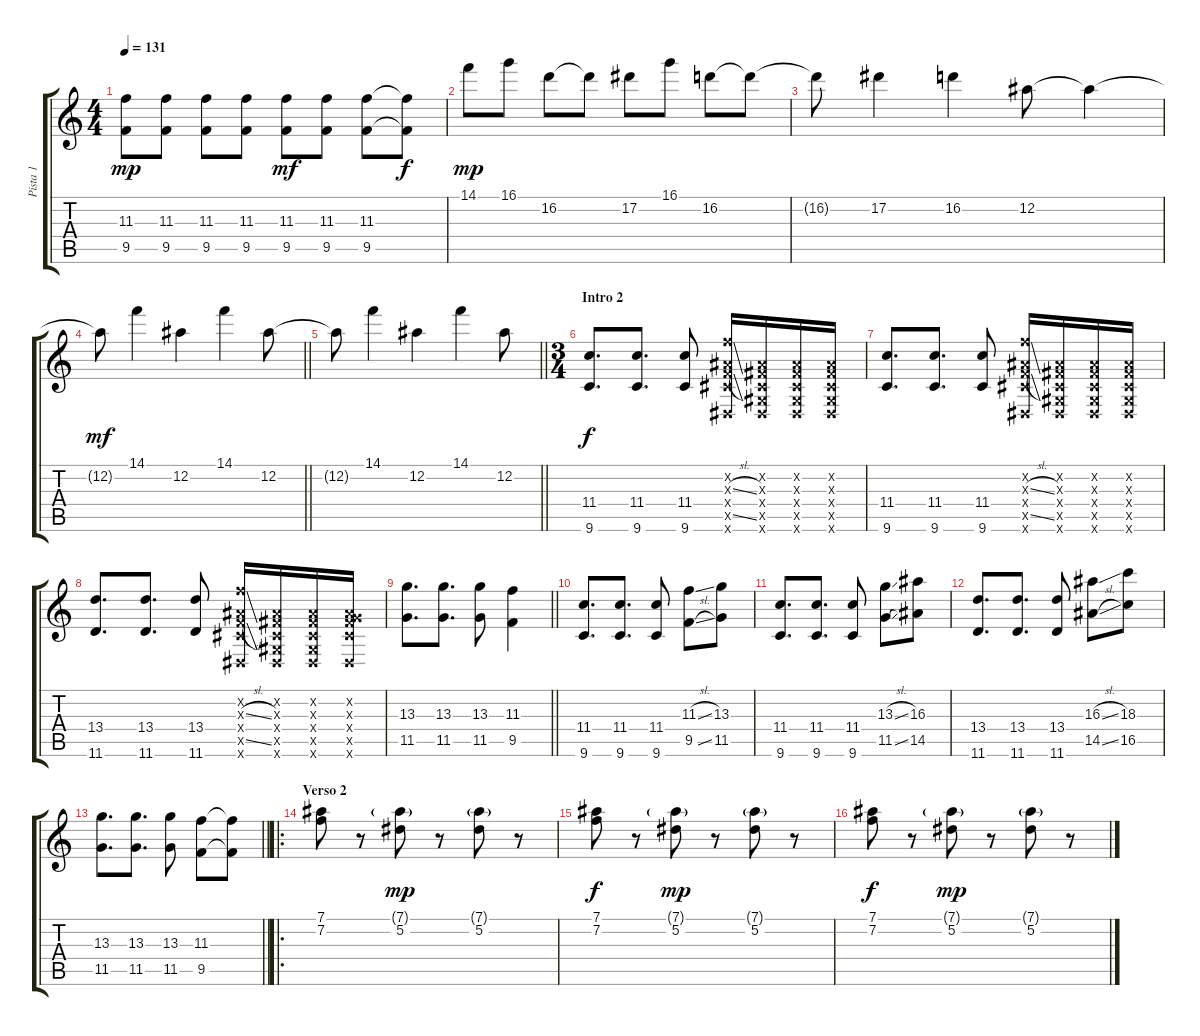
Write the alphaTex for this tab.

\track ("Pista 1" "Pista 1") {instrument distortionguitar}
\staff {score tabs}
\tuning (Eb4 Bb3 Gb3 Db3 Ab2 Eb2) {hide}
\ts (4 4)
\tempo 131
\clef g2
\ks c
(11.3 9.5).8{dy mp} (11.3 9.5).8 (11.3 9.5).8 (11.3 9.5).8 (11.3 9.5).8{dy mf} (11.3 9.5).8 (11.3 9.5).8 (11.3{t} 9.5{t}).8{dy f} |
14.1.8{dy mp} 16.1.8 16.2.8 16.2{t}.8 17.2.8 16.1.8 16.2.8 16.2{t}.8 |
16.2{t}.8 17.2.4 16.2.4 12.2.8 12.2{t}.4 |
\barLineRight lightlight
12.2{t}.8{dy mf} 14.1.4 12.2.4 14.1.4 12.2.8 |
\barLineRight lightlight
12.2{t}.8 14.1.4 12.2.4 14.1.4 12.2.8 |
\ts (3 4)
\section ("" "Intro 2")
(11.4 9.6).8{d dy f} (11.4 9.6).8{d} (11.4 9.6).8 (0.2{x} 11.3{sl x} 0.4{x} 9.5{sl x} 0.6{x}).16 (0.2{x} 0.3{x} 0.4{x} 0.5{x} 0.6{x}).16 (0.2{x} 0.3{x} 0.4{x} 0.5{x} 0.6{x}).16 (0.2{x} 0.3{x} 0.4{x} 0.5{x} 0.6{x}).16 |
(11.4 9.6).8{d} (11.4 9.6).8{d} (11.4 9.6).8 (0.2{x} 11.3{sl x} 0.4{x} 9.5{sl x} 0.6{x}).16 (0.2{x} 0.3{x} 0.4{x} 0.5{x} 0.6{x}).16 (0.2{x} 0.3{x} 0.4{x} 0.5{x} 0.6{x}).16 (0.2{x} 0.3{x} 0.4{x} 0.5{x} 0.6{x}).16 |
(13.4 11.6).8{d} (13.4 11.6).8{d} (13.4 11.6).8 (0.2{x} 11.3{sl x} 0.4{x} 9.5{sl x} 0.6{x}).16 (0.2{x} 0.3{x} 0.4{x} 0.5{x} 0.6{x}).16 (0.2{x} 0.3{x} 0.4{x} 0.5{x} 0.6{x}).16 (0.2{x} 0.3{x} 0.4{x} 11.5{x} 0.6{x}).16 |
\barLineRight lightlight
(13.3 11.5).8{d} (13.3 11.5).8{d} (13.3 11.5).8 (11.3 9.5).4 |
(11.4 9.6).8{d balance 10 instrument distortionguitar} (11.4 9.6).8{d} (11.4 9.6).8 (11.3{sl} 9.5{sl}).8 (13.3 11.5).8 |
(11.4 9.6).8{d} (11.4 9.6).8{d} (11.4 9.6).8 (13.3{sl} 11.5{sl}).8 (16.3 14.5).8 |
(13.4 11.6).8{d} (13.4 11.6).8{d} (13.4 11.6).8 (16.3{sl} 14.5{sl}).8 (18.3 16.5).8 |
\barLineRight lightlight
(13.3 11.5).8{d} (13.3 11.5).8{d} (13.3 11.5).8 (11.3 9.5).8 (11.3{t} 9.5{t}).8 |
\ro
\section ("" "Verso 2")
(7.1 7.2).8{balance 1 instrument electricguitarclean} r.8 (7.1{g} 5.2).8{dy mp balance 15} r.8 (7.1{g} 5.2).8 r.8 |
(7.1 7.2).8{dy f balance 1 instrument electricguitarclean} r.8 (7.1{g} 5.2).8{dy mp balance 15} r.8 (7.1{g} 5.2).8 r.8 |
(7.1 7.2).8{dy f balance 1 instrument electricguitarclean} r.8 (7.1{g} 5.2).8{dy mp balance 15} r.8 (7.1{g} 5.2).8 r.8
